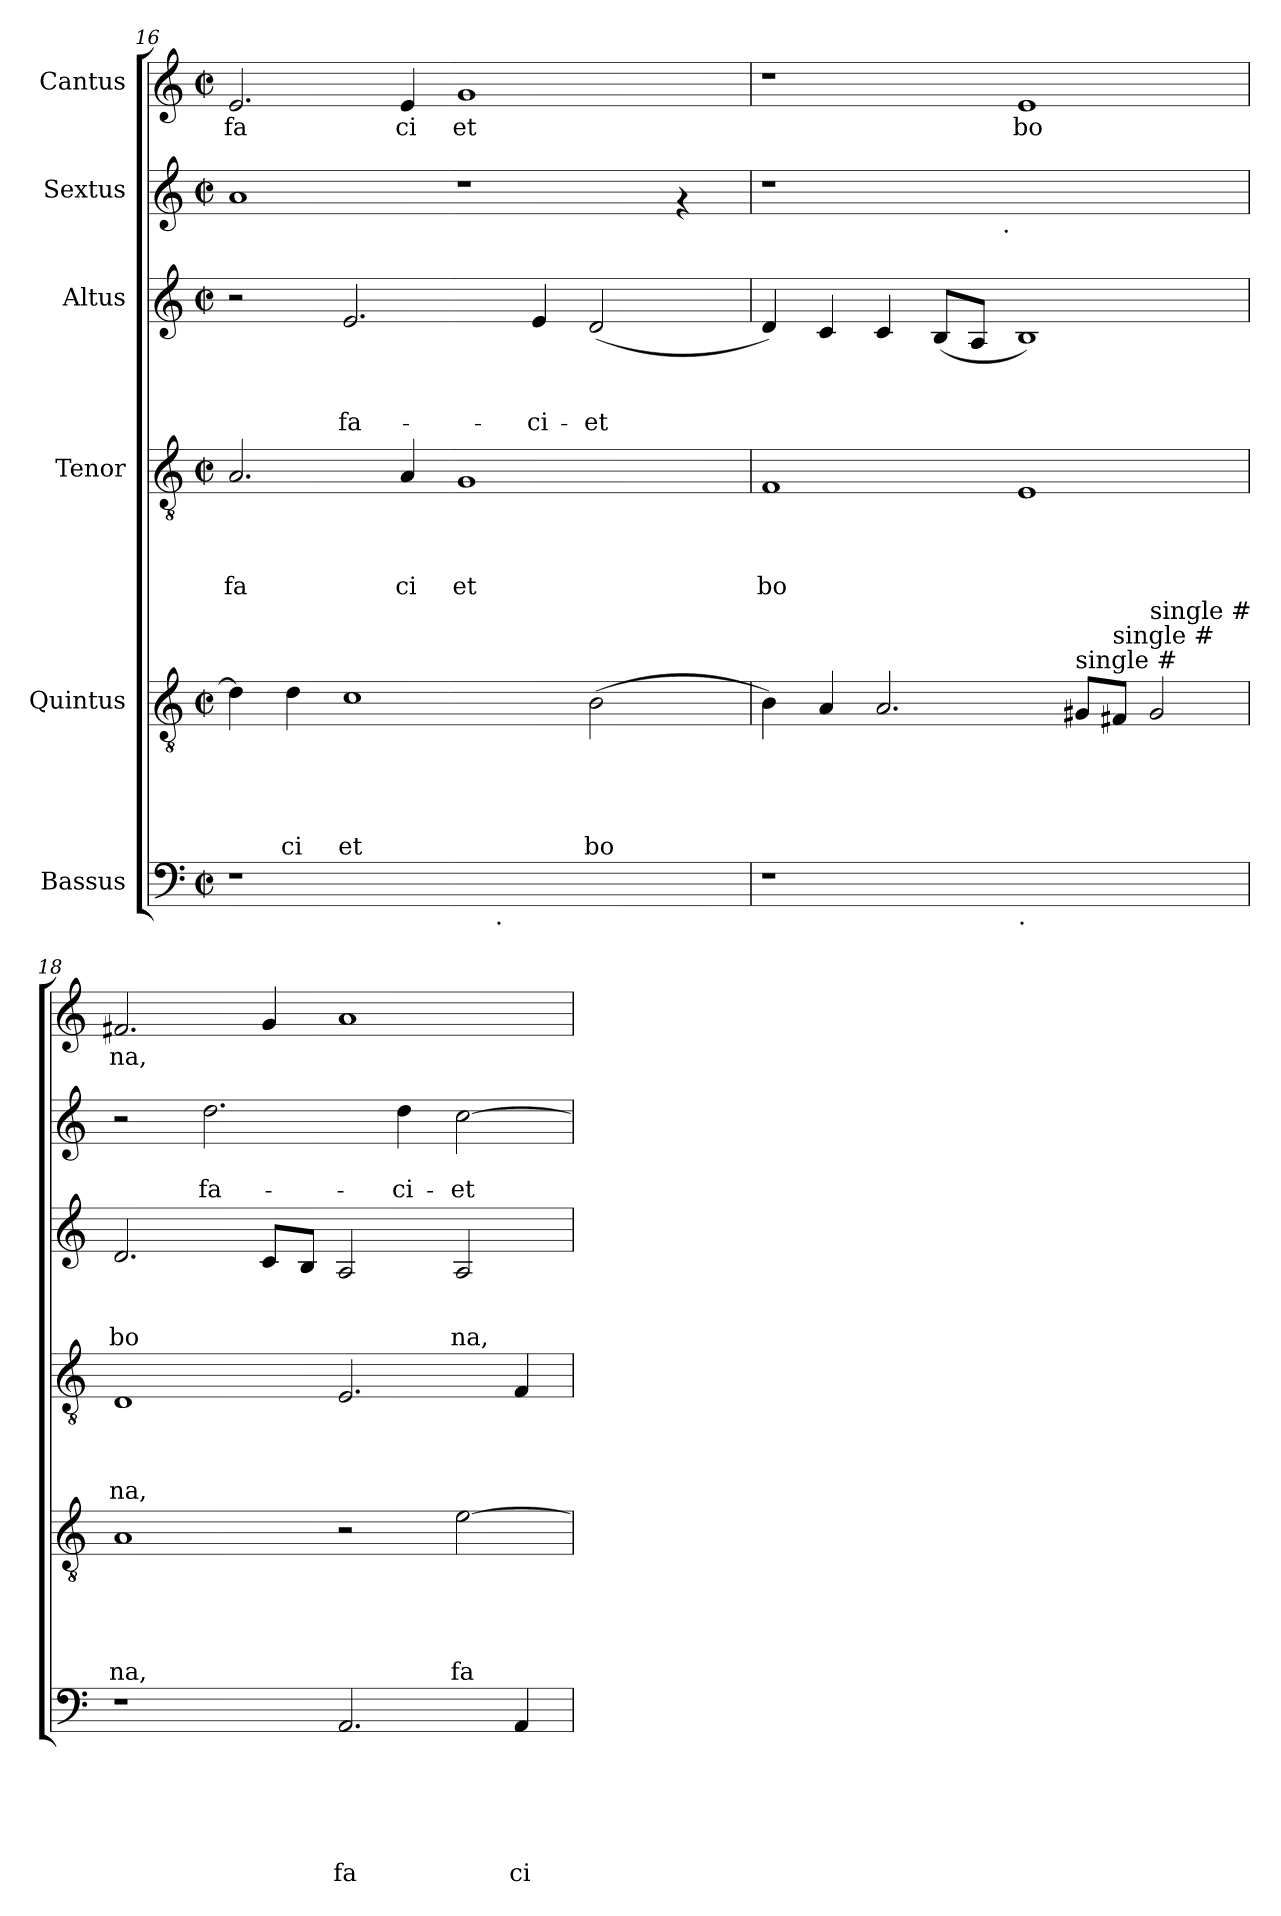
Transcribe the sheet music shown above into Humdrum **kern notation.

**kern	**text	**text	**text	**text	**text	**text	**kern	**text	**text	**text	**text	**text	**kern	**text	**text	**text	**text	**kern	**text	**text	**text	**kern	**text	**text	**kern	**text
*part6	*part6	*part6	*part6	*part6	*part6	*part6	*part5	*part5	*part5	*part5	*part5	*part5	*part4	*part4	*part4	*part4	*part4	*part3	*part3	*part3	*part3	*part2	*part2	*part2	*part1	*part1
*staff6	*staff6	*staff6	*staff6	*staff6	*staff6	*staff6	*staff5	*staff5	*staff5	*staff5	*staff5	*staff5	*staff4	*staff4	*staff4	*staff4	*staff4	*staff3	*staff3	*staff3	*staff3	*staff2	*staff2	*staff2	*staff1	*staff1
*I"Bassus	*	*	*	*	*	*	*I"Quintus	*	*	*	*	*	*I"Tenor	*	*	*	*	*I"Altus	*	*	*	*I"Sextus	*	*	*I"Cantus	*
*clefF4	*	*	*	*	*	*	*clefGv2	*	*	*	*	*	*clefGv2	*	*	*	*	*clefG2	*	*	*	*clefG2	*	*	*clefG2	*
*k[]	*	*	*	*	*	*	*k[]	*	*	*	*	*	*k[]	*	*	*	*	*k[]	*	*	*	*k[]	*	*	*k[]	*
*C:	*	*	*	*	*	*	*C:	*	*	*	*	*	*C:	*	*	*	*	*C:	*	*	*	*C:	*	*	*C:	*
*M2/2	*	*	*	*	*	*	*M2/2	*	*	*	*	*	*M2/2	*	*	*	*	*M2/2	*	*	*	*M2/2	*	*	*M2/2	*
*met(c|)	*	*	*	*	*	*	*met(c|)	*	*	*	*	*	*met(c|)	*	*	*	*	*met(c|)	*	*	*	*met(c|)	*	*	*met(c|)	*
=16	=16	=16	=16	=16	=16	=16	=16	=16	=16	=16	=16	=16	=16	=16	=16	=16	=16	=16	=16	=16	=16	=16	=16	=16	=16	=16
!	!	!	!	!	!	!	!	!	!	!	!	!	!	!	!	!	!LO:LY:b	!	!	!	!	!	!	!	!	!LO:LY:b
1r	.	.	.	.	.	.	4d\]	.	.	.	.	.	2.A/	.	.	.	fa	2r	.	.	.	1a	.	.	2.e/	fa
!	!	!	!	!	!	!	!	!	!	!	!	!LO:LY:b	!	!	!	!	!	!	!	!	!	!	!	!	!	!
.	.	.	.	.	.	.	4d\	.	.	.	.	ci	.	.	.	.	.	.	.	.	.	.	.	.	.	.
!	!	!	!	!	!	!	!	!	!	!	!	!LO:LY:b	!	!	!	!	!	!	!	!	!LO:LY:b	!	!	!	!	!
.	.	.	.	.	.	.	1c	.	.	.	.	et	.	.	.	.	.	2.e/	.	.	fa-	.	.	.	.	.
!	!	!	!	!	!	!	!	!	!	!	!	!	!	!	!	!	!LO:LY:b	!	!	!	!	!	!	!	!	!LO:LY:b
.	.	.	.	.	.	.	.	.	.	.	.	.	4A/	.	.	.	ci	.	.	.	.	.	.	.	4e/	ci
!	!	!	!	!	!	!	!	!	!	!	!	!	!	!	!	!	!LO:LY:b	!	!	!	!	!	!	!	!	!LO:LY:b
8ryy	.	.	.	.	.	.	.	.	.	.	.	.	1G	.	.	.	et	.	.	.	.	1r	.	.	1g	et
!LO:TX:b:t=.	!	!	!	!	!	!	!	!	!	!	!	!	!	!	!	!	!	!	!	!	!	!	!	!	!	!
1ryy	.	.	.	.	.	.	.	.	.	.	.	.	.	.	.	.	.	.	.	.	.	.	.	.	.	.
!	!	!	!	!	!	!	!	!	!	!	!	!	!	!	!	!	!	!	!	!	!LO:LY:b	!	!	!	!	!
.	.	.	.	.	.	.	.	.	.	.	.	.	.	.	.	.	.	4e/	.	.	-ci-	.	.	.	.	.
!	!	!	!	!	!	!	!	!	!	!	!	!LO:LY:b	!	!	!	!	!	!	!	!	!LO:LY:b	!	!	!	!	!
.	.	.	.	.	.	.	(>2B\	.	.	.	.	bo	.	.	.	.	.	(<2d/	.	.	-et	.	.	.	.	.
.	.	.	.	.	.	.	4ryy	.	.	.	.	.	4ryy	.	.	.	.	4ryy	.	.	.	4rf	.	.	4ryy	.
8ryy	.	.	.	.	.	.	.	.	.	.	.	.	.	.	.	.	.	.	.	.	.	.	.	.	.	.
=17	=17	=17	=17	=17	=17	=17	=17	=17	=17	=17	=17	=17	=17	=17	=17	=17	=17	=17	=17	=17	=17	=17	=17	=17	=17	=17
!	!	!	!	!	!	!	!	!	!	!	!	!	!	!	!	!	!LO:LY:b	!	!	!	!	!	!	!	!	!
*	*	*	*	*	*	*	*	*	*	*	*	*	*	*	*	*	*	*	*	*	*	*^	*	*	*	*
1r	.	.	.	.	.	.	4B\)	.	.	.	.	.	1F	.	.	.	bo	4d/)	.	.	.	1r	2ryy	.	.	1r	.
.	.	.	.	.	.	.	4A/	.	.	.	.	.	.	.	.	.	.	4c/	.	.	.	.	.	.	.	.	.
.	.	.	.	.	.	.	2.A/	.	.	.	.	.	.	.	.	.	.	4c/	.	.	.	.	4...ryy	.	.	.	.
.	.	.	.	.	.	.	.	.	.	.	.	.	.	.	.	.	.	(>8B/L	.	.	.	.	.	.	.	.	.
.	.	.	.	.	.	.	.	.	.	.	.	.	.	.	.	.	.	8A/J	.	.	.	.	.	.	.	.	.
!	!	!	!	!	!	!	!	!	!	!	!	!	!	!	!	!	!	!	!	!	!	!	!LO:TX:b:t=.	!	!	!	!
.	.	.	.	.	.	.	.	.	.	.	.	.	.	.	.	.	.	.	.	.	.	.	1ryy	.	.	.	.
!LO:TX:b:t=.	!	!	!	!	!	!	!	!	!	!	!	!	!	!	!	!	!	!	!	!	!	!	!	!	!	!	!
!	!	!	!	!	!	!	!	!	!	!	!	!	!	!	!	!	!	!	!	!	!	!	!	!	!	!	!LO:LY:b
1ryy	.	.	.	.	.	.	.	.	.	.	.	.	1E	.	.	.	.	1B)	.	.	.	1ryy	.	.	.	1e	bo
!	!	!	!	!	!	!	!LO:TX:a:t=single #	!	!	!	!	!	!	!	!	!	!	!	!	!	!	!	!	!	!	!	!
.	.	.	.	.	.	.	8G#/L	.	.	.	.	.	.	.	.	.	.	.	.	.	.	.	.	.	.	.	.
!	!	!	!	!	!	!	!LO:TX:a:t=single #	!	!	!	!	!	!	!	!	!	!	!	!	!	!	!	!	!	!	!	!
.	.	.	.	.	.	.	8F#/J	.	.	.	.	.	.	.	.	.	.	.	.	.	.	.	.	.	.	.	.
!	!	!	!	!	!	!	!LO:TX:a:t=single #	!	!	!	!	!	!	!	!	!	!	!	!	!	!	!	!	!	!	!	!
.	.	.	.	.	.	.	2G#/	.	.	.	.	.	.	.	.	.	.	.	.	.	.	.	.	.	.	.	.
.	.	.	.	.	.	.	.	.	.	.	.	.	.	.	.	.	.	.	.	.	.	.	32ryy	.	.	.	.
!!LO:PB:g=z
=18	=18	=18	=18	=18	=18	=18	=18	=18	=18	=18	=18	=18	=18	=18	=18	=18	=18	=18	=18	=18	=18	=18	=18	=18	=18	=18	=18
!	!	!	!	!	!	!	!	!	!	!	!	!LO:LY:b	!	!	!	!	!LO:LY:b	!	!	!	!LO:LY:b	!	!	!	!	!	!LO:LY:b
*	*	*	*	*	*	*	*	*	*	*	*	*	*	*	*	*	*	*	*	*	*	*v	*v	*	*	*	*
1r	.	.	.	.	.	.	1A	.	.	.	.	na,	1D	.	.	.	na,	2.d/	.	.	bo	2r	.	.	2.f#X/	na,
!	!	!	!	!	!	!	!	!	!	!	!	!	!	!	!	!	!	!	!	!	!	!	!	!LO:LY:b	!	!
.	.	.	.	.	.	.	.	.	.	.	.	.	.	.	.	.	.	.	.	.	.	2.dd\	.	fa-	.	.
.	.	.	.	.	.	.	.	.	.	.	.	.	.	.	.	.	.	8c/L	.	.	.	.	.	.	4g/	.
.	.	.	.	.	.	.	.	.	.	.	.	.	.	.	.	.	.	8B/J	.	.	.	.	.	.	.	.
!	!	!	!	!	!	!LO:LY:b	!	!	!	!	!	!	!	!	!	!	!	!	!	!	!	!	!	!	!	!
2.AA/	.	.	.	.	.	fa	2r	.	.	.	.	.	2.E/	.	.	.	.	2A/	.	.	.	.	.	.	1a	.
!	!	!	!	!	!	!	!	!	!	!	!	!	!	!	!	!	!	!	!	!	!	!	!	!LO:LY:b	!	!
.	.	.	.	.	.	.	.	.	.	.	.	.	.	.	.	.	.	.	.	.	.	4dd\	.	-ci-	.	.
!	!	!	!	!	!	!	!	!	!	!	!	!LO:LY:b	!	!	!	!	!	!	!	!	!LO:LY:b	!	!	!LO:LY:b	!	!
.	.	.	.	.	.	.	[>2e\	.	.	.	.	fa	.	.	.	.	.	2A/	.	.	na,	[>2cc\	.	-et	.	.
!	!	!	!	!	!	!LO:LY:b	!	!	!	!	!	!	!	!	!	!	!	!	!	!	!	!	!	!	!	!
4AA/	.	.	.	.	.	ci	.	.	.	.	.	.	4F/	.	.	.	.	.	.	.	.	.	.	.	.	.
=	=	=	=	=	=	=	=	=	=	=	=	=	=	=	=	=	=	=	=	=	=	=	=	=	=	=
*-	*-	*-	*-	*-	*-	*-	*-	*-	*-	*-	*-	*-	*-	*-	*-	*-	*-	*-	*-	*-	*-	*-	*-	*-	*-	*-
